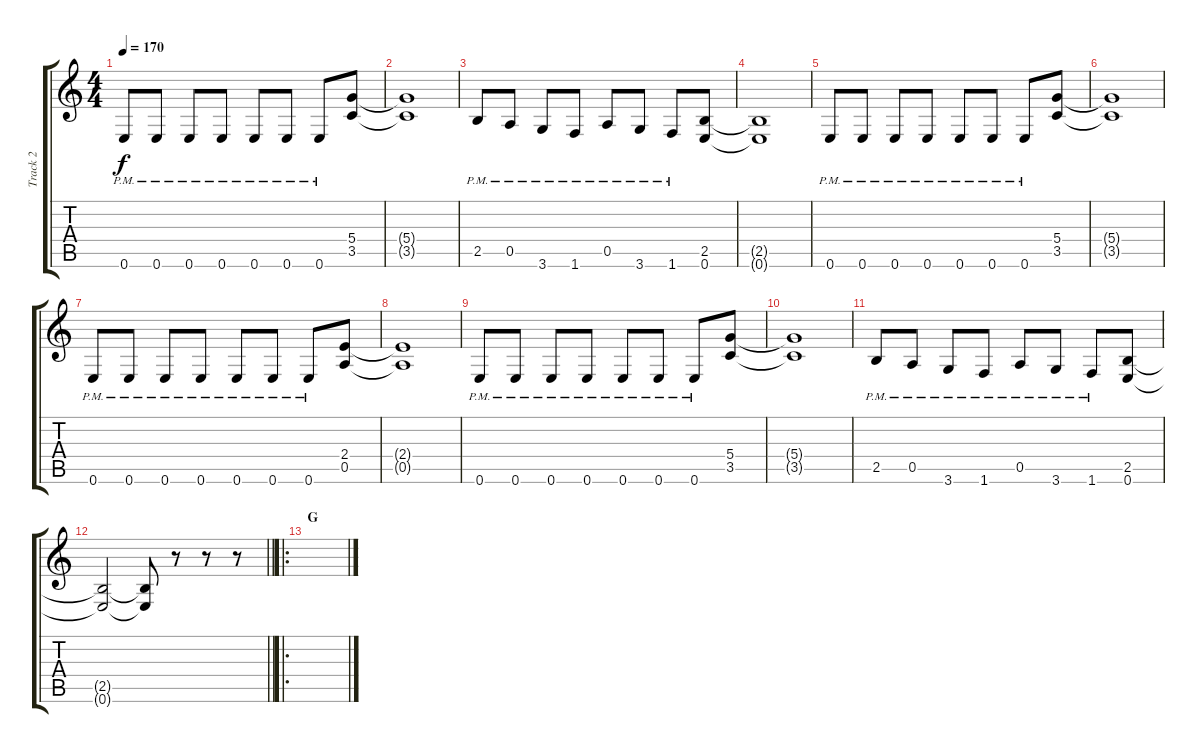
\track ("Track 2" "Track 2") {instrument distortionguitar}
\staff {score tabs}
\tuning (E4 B3 G3 D3 A2 E2) {hide}
\ts (4 4)
\tempo 170
\clef g2
\ks c
0.6{pm}.8{dy f} 0.6{pm}.8 0.6{pm}.8 0.6{pm}.8 0.6{pm}.8 0.6{pm}.8 0.6{pm}.8 (5.4 3.5).8 |
(5.4{t} 3.5{t}).1 |
2.5{pm}.8 0.5{pm}.8 3.6{pm}.8 1.6{pm}.8 0.5{pm}.8 3.6{pm}.8 1.6{pm}.8 (2.5 0.6).8 |
(2.5{t} 0.6{t}).1 |
0.6{pm}.8 0.6{pm}.8 0.6{pm}.8 0.6{pm}.8 0.6{pm}.8 0.6{pm}.8 0.6{pm}.8 (5.4 3.5).8 |
(5.4{t} 3.5{t}).1 |
0.6{pm}.8 0.6{pm}.8 0.6{pm}.8 0.6{pm}.8 0.6{pm}.8 0.6{pm}.8 0.6{pm}.8 (2.4 0.5).8 |
(2.4{t} 0.5{t}).1 |
0.6{pm}.8 0.6{pm}.8 0.6{pm}.8 0.6{pm}.8 0.6{pm}.8 0.6{pm}.8 0.6{pm}.8 (5.4 3.5).8 |
(5.4{t} 3.5{t}).1 |
2.5{pm}.8 0.5{pm}.8 3.6{pm}.8 1.6{pm}.8 0.5{pm}.8 3.6{pm}.8 1.6{pm}.8 (2.5 0.6).8 |
\barLineRight lightlight
(2.5{t} 0.6{t}).2 (2.5{t} 0.6{t}).8 r.8 r.8 r.8 |
\ro
\section ("" "G")
